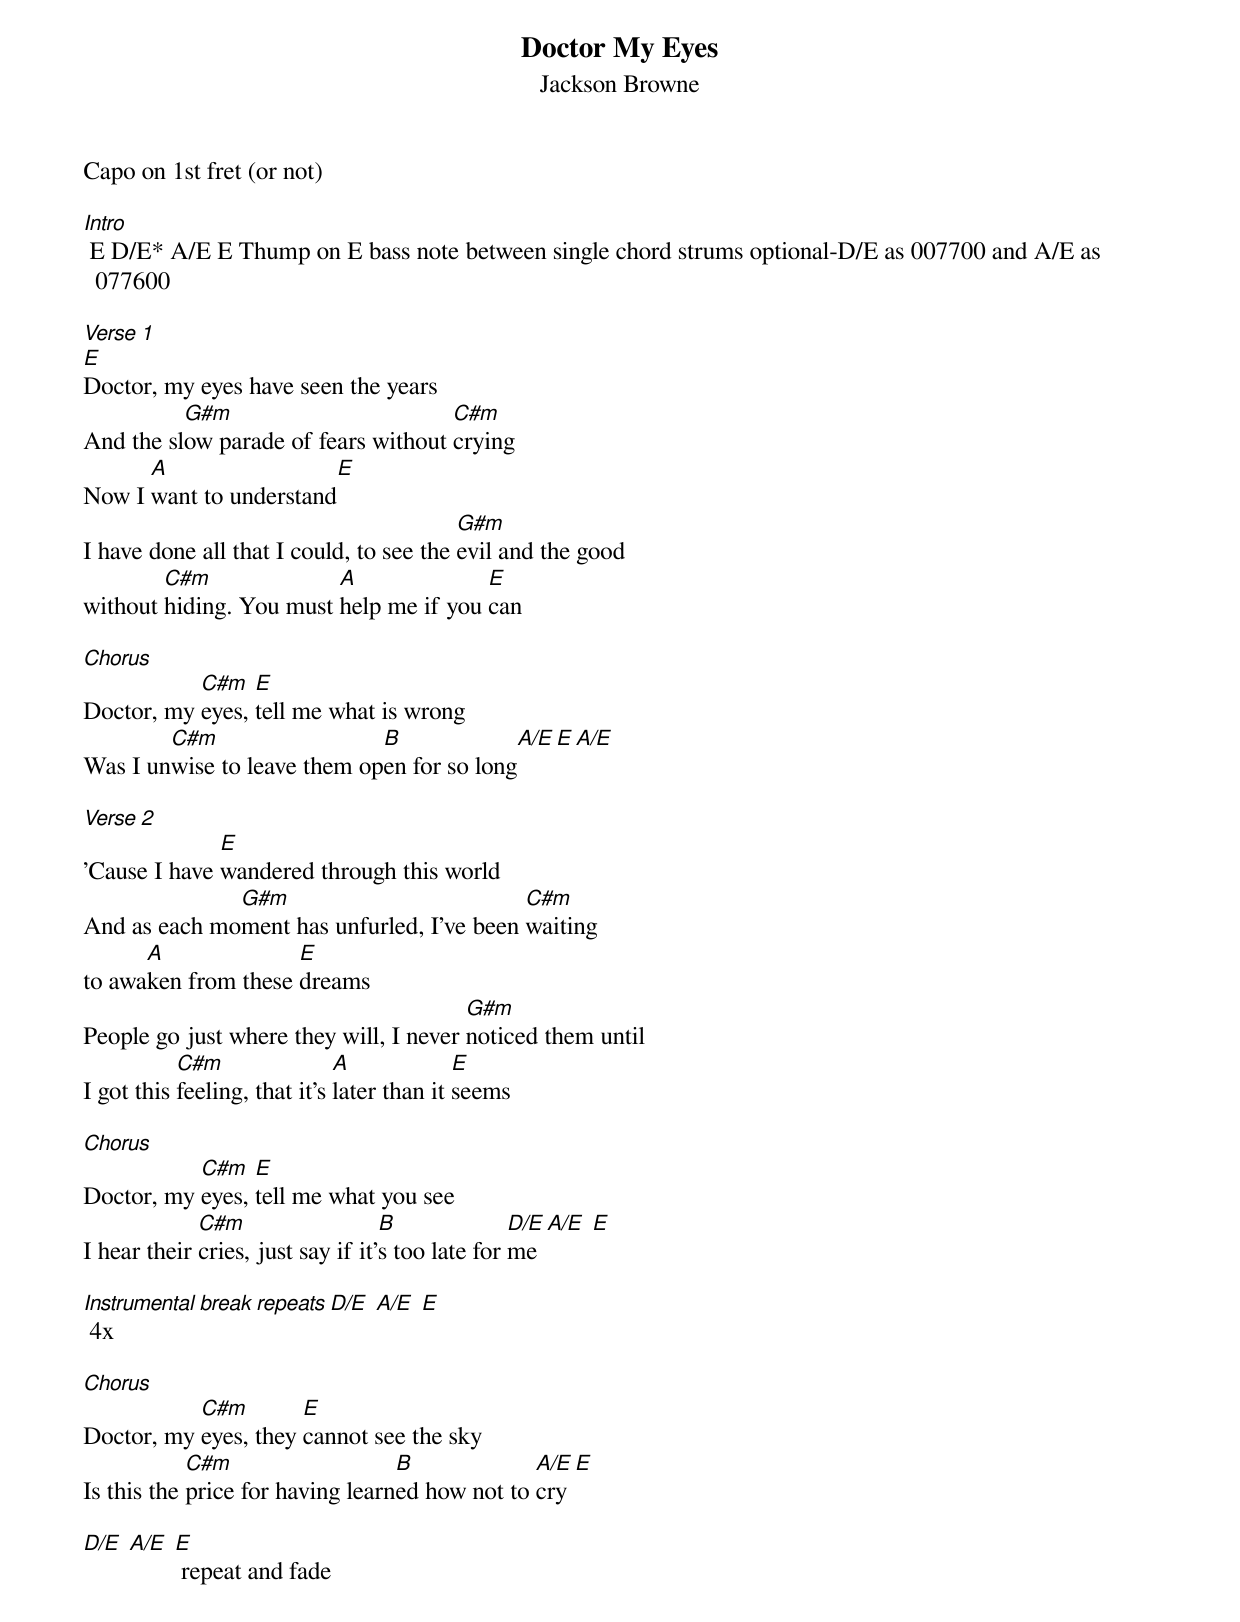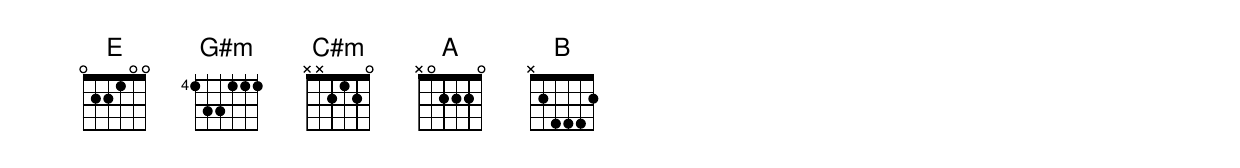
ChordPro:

{title:Doctor My Eyes}
{subtitle:Jackson Browne}

Capo on 1st fret (or not)

[Intro] E D/E* A/E E Thump on E bass note between single chord strums optional-D/E as 007700 and A/E as 077600

[Verse 1]
[E]Doctor, my eyes have seen the years
And the sl[G#m]ow parade of fears without [C#m]crying
Now I [A]want to understand[E]
I have done all that I could, to see the [G#m]evil and the good
without [C#m]hiding. You must [A]help me if you [E]can

[Chorus]
Doctor, my [C#m]eyes, [E]tell me what is wrong
Was I un[C#m]wise to leave them op[B]en for so long[A/E][E][A/E]

[Verse 2]
'Cause I have [E]wandered through this world
And as each mo[G#m]ment has unfurled, I've been [C#m]waiting
to awa[A]ken from these [E]dreams
People go just where they will, I never [G#m]noticed them until
I got this [C#m]feeling, that it's [A]later than it [E]seems

[Chorus]
Doctor, my [C#m]eyes, [E]tell me what you see
I hear their [C#m]cries, just say if it'[B]s too late for [D/E]me[A/E] [E]

[Instrumental break repeats] 4x [D/E] [A/E] [E]

[Chorus]
Doctor, my [C#m]eyes, they [E]cannot see the sky
Is this the [C#m]price for having learn[B]ed how not to [A/E]cry [E]

[D/E] [A/E] [E] repeat and fade
